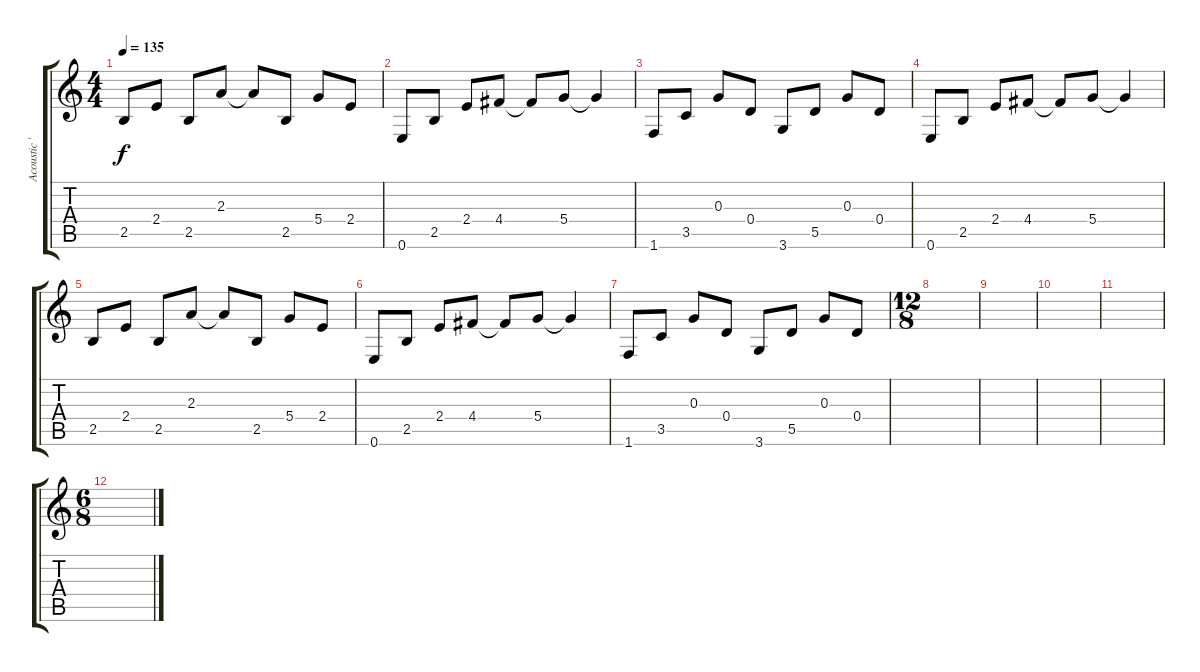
\track ("Acoustic 'n overdubs" "Acoustic '") {instrument acousticguitarnylon}
\staff {score tabs}
\tuning (E4 B3 G3 D3 A2 E2) {hide}
\ts (4 4)
\tempo 135
\clef g2
\ks c
2.5.8{dy f} 2.4.8 2.5.8 2.3.8 2.3{t}.8 2.5.8 5.4.8 2.4.8 |
0.6.8 2.5.8 2.4.8 4.4.8 4.4{t}.8 5.4.8 5.4{t}.4 |
1.6.8 3.5.8 0.3.8 0.4.8 3.6.8 5.5.8 0.3.8 0.4.8 |
0.6.8 2.5.8 2.4.8 4.4.8 4.4{t}.8 5.4.8 5.4{t}.4 |
2.5.8 2.4.8 2.5.8 2.3.8 2.3{t}.8 2.5.8 5.4.8 2.4.8 |
0.6.8 2.5.8 2.4.8 4.4.8 4.4{t}.8 5.4.8 5.4{t}.4 |
1.6.8 3.5.8 0.3.8 0.4.8 3.6.8 5.5.8 0.3.8 0.4.8 |
\ts (12 8)
|
|
|
|
\ts (6 8)
